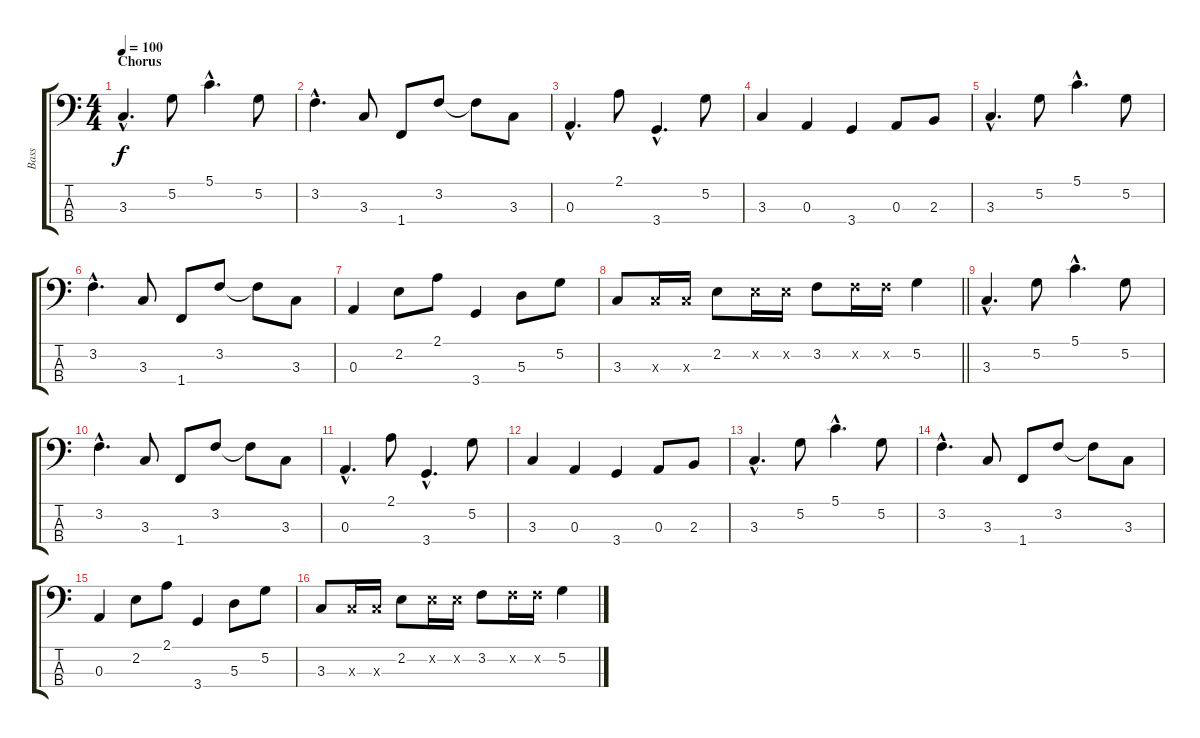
\track ("Bass" "Bass") {instrument electricbassfinger}
\staff {score tabs}
\tuning (G2 D2 A1 E1) {hide}
\ts (4 4)
\section ("" "Chorus")
\tempo 100
\clef f4
\ks c
3.3{hac}.4{d dy f} 5.2.8 5.1{hac}.4{d} 5.2.8 |
3.2{hac}.4{d} 3.3.8 1.4.8 3.2.8 3.2{t}.8 3.3.8 |
0.3{hac}.4{d} 2.1.8 3.4{hac}.4{d} 5.2.8 |
3.3.4 0.3.4 3.4.4 0.3.8 2.3.8 |
3.3{hac}.4{d} 5.2.8 5.1{hac}.4{d} 5.2.8 |
3.2{hac}.4{d} 3.3.8 1.4.8 3.2.8 3.2{t}.8 3.3.8 |
0.3.4 2.2.8 2.1.8 3.4.4 5.3.8 5.2.8 |
\barLineRight lightlight
3.3.8 3.3{x}.16 3.3{x}.16 2.2.8 2.2{x}.16 2.2{x}.16 3.2.8 3.2{x}.16 3.2{x}.16 5.2.4 |
3.3{hac}.4{d} 5.2.8 5.1{hac}.4{d} 5.2.8 |
3.2{hac}.4{d} 3.3.8 1.4.8 3.2.8 3.2{t}.8 3.3.8 |
0.3{hac}.4{d} 2.1.8 3.4{hac}.4{d} 5.2.8 |
3.3.4 0.3.4 3.4.4 0.3.8 2.3.8 |
3.3{hac}.4{d} 5.2.8 5.1{hac}.4{d} 5.2.8 |
3.2{hac}.4{d} 3.3.8 1.4.8 3.2.8 3.2{t}.8 3.3.8 |
0.3.4 2.2.8 2.1.8 3.4.4 5.3.8 5.2.8 |
3.3.8 3.3{x}.16 3.3{x}.16 2.2.8 2.2{x}.16 2.2{x}.16 3.2.8 3.2{x}.16 3.2{x}.16 5.2.4
